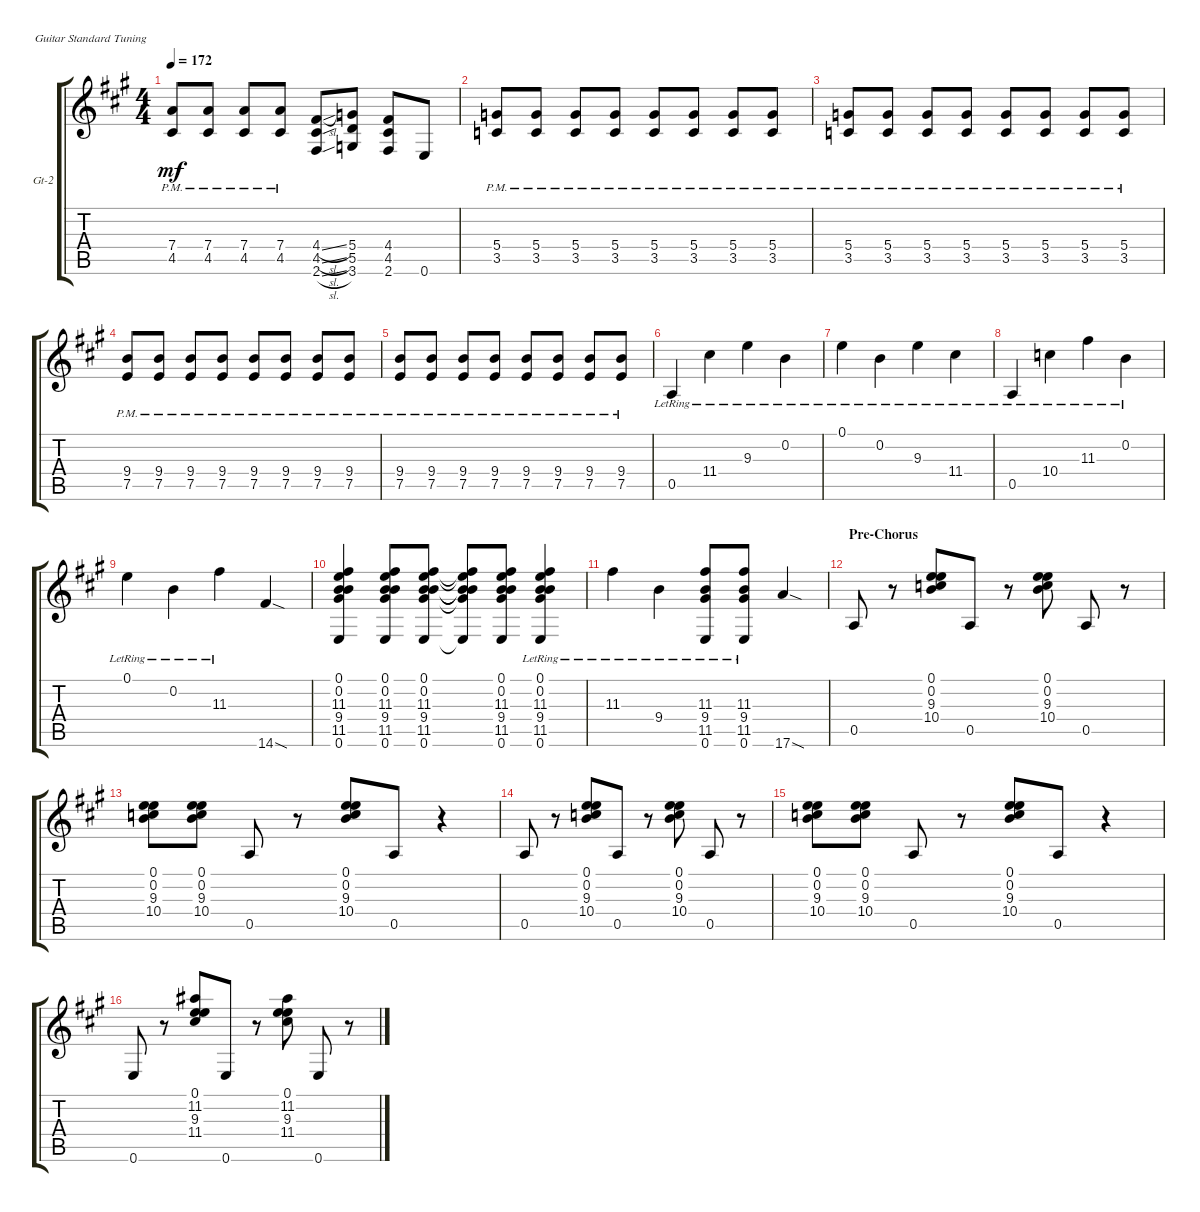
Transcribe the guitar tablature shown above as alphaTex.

\defaultSystemsLayout 4
\bracketExtendMode groupsimilarinstruments
\firstSystemTrackNameOrientation horizontal
\otherSystemsTrackNameOrientation horizontal
\track ("Guitar 2" "Gt-2") {instrument distortionguitar}
\staff {score tabs}
\tuning (E4 B3 G3 D3 A2 E2)
\ts (4 4)
\tempo 172
\clef g2
\ks a
(7.4{pm} 4.5{pm}).8{dy mf} (7.4{pm} 4.5{pm}).8 (7.4{pm} 4.5{pm}).8 (7.4{pm} 4.5{pm}).8 (2.6{sl} 4.5{sl} 4.4{sl}).8 (3.6 5.5 5.4).8 (2.6 4.5 4.4).8 0.6.8 |
(3.5{pm} 5.4{pm}).8 (3.5{pm} 5.4{pm}).8 (3.5{pm} 5.4{pm}).8 (3.5{pm} 5.4{pm}).8 (3.5{pm} 5.4{pm}).8 (3.5{pm} 5.4{pm}).8 (3.5{pm} 5.4{pm}).8 (3.5{pm} 5.4{pm}).8 |
(3.5{pm} 5.4{pm}).8 (3.5{pm} 5.4{pm}).8 (3.5{pm} 5.4{pm}).8 (3.5{pm} 5.4{pm}).8 (3.5{pm} 5.4{pm}).8 (3.5{pm} 5.4{pm}).8 (3.5{pm} 5.4{pm}).8 (3.5{pm} 5.4{pm}).8 |
(7.5{pm} 9.4{pm}).8 (7.5{pm} 9.4{pm}).8 (7.5{pm} 9.4{pm}).8 (7.5{pm} 9.4{pm}).8 (7.5{pm} 9.4{pm}).8 (7.5{pm} 9.4{pm}).8 (7.5{pm} 9.4{pm}).8 (7.5{pm} 9.4{pm}).8 |
(7.5{pm} 9.4{pm}).8 (7.5{pm} 9.4{pm}).8 (7.5{pm} 9.4{pm}).8 (7.5{pm} 9.4{pm}).8 (7.5{pm} 9.4{pm}).8 (7.5{pm} 9.4{pm}).8 (7.5{pm} 9.4{pm}).8 (7.5{pm} 9.4{pm}).8 |
0.5{lr}.4 11.4{lr}.4 9.3{lr}.4 0.2{lr}.4 |
0.1{lr}.4 0.2{lr}.4 9.3{lr}.4 11.4{lr}.4 |
0.5{lr}.4 10.4{lr}.4 11.3{lr}.4 0.2{lr}.4 |
0.1{lr}.4 0.2{lr}.4 11.3{lr}.4 14.6{sod}.4 |
(0.6 11.5 9.4 11.3 0.2 0.1).4 (0.6 11.5 9.4 11.3 0.2 0.1).8 (0.6 11.5 9.4 11.3 0.2 0.1).8 (0.6{t} 11.5{t} 9.4{t} 11.3{t} 0.2{t} 0.1{t}).8 (0.6 11.5 9.4 11.3 0.2 0.1).8 (0.6{lr} 11.5{lr} 9.4{lr} 11.3{lr} 0.2{lr} 0.1{lr}).4 |
11.3{lr}.4 9.4{lr}.4 (0.6{lr} 11.5{lr} 11.3{lr} 9.4{lr}).8 (11.3{lr} 11.5{lr} 0.6{lr} 9.4{lr}).8 17.6{sod}.4 |
\section ("" "Pre-Chorus")
0.5.8 r.8 (10.4 9.3 0.2 0.1).8 0.5.8 r.8 (10.4 9.3 0.2 0.1).8 0.5.8 r.8 |
(10.4 9.3 0.2 0.1).8 (10.4 9.3 0.2 0.1).8 0.5.8 r.8 (10.4 9.3 0.2 0.1).8 0.5.8 r.4 |
0.5.8 r.8 (10.4 9.3 0.2 0.1).8 0.5.8 r.8 (10.4 9.3 0.2 0.1).8 0.5.8 r.8 |
(10.4 9.3 0.2 0.1).8 (10.4 9.3 0.2 0.1).8 0.5.8 r.8 (10.4 9.3 0.2 0.1).8 0.5.8 r.4 |
0.6.8 r.8 (11.4 9.3 11.2 0.1).8 0.6.8 r.8 (11.4 9.3 11.2 0.1).8 0.6.8 r.8
